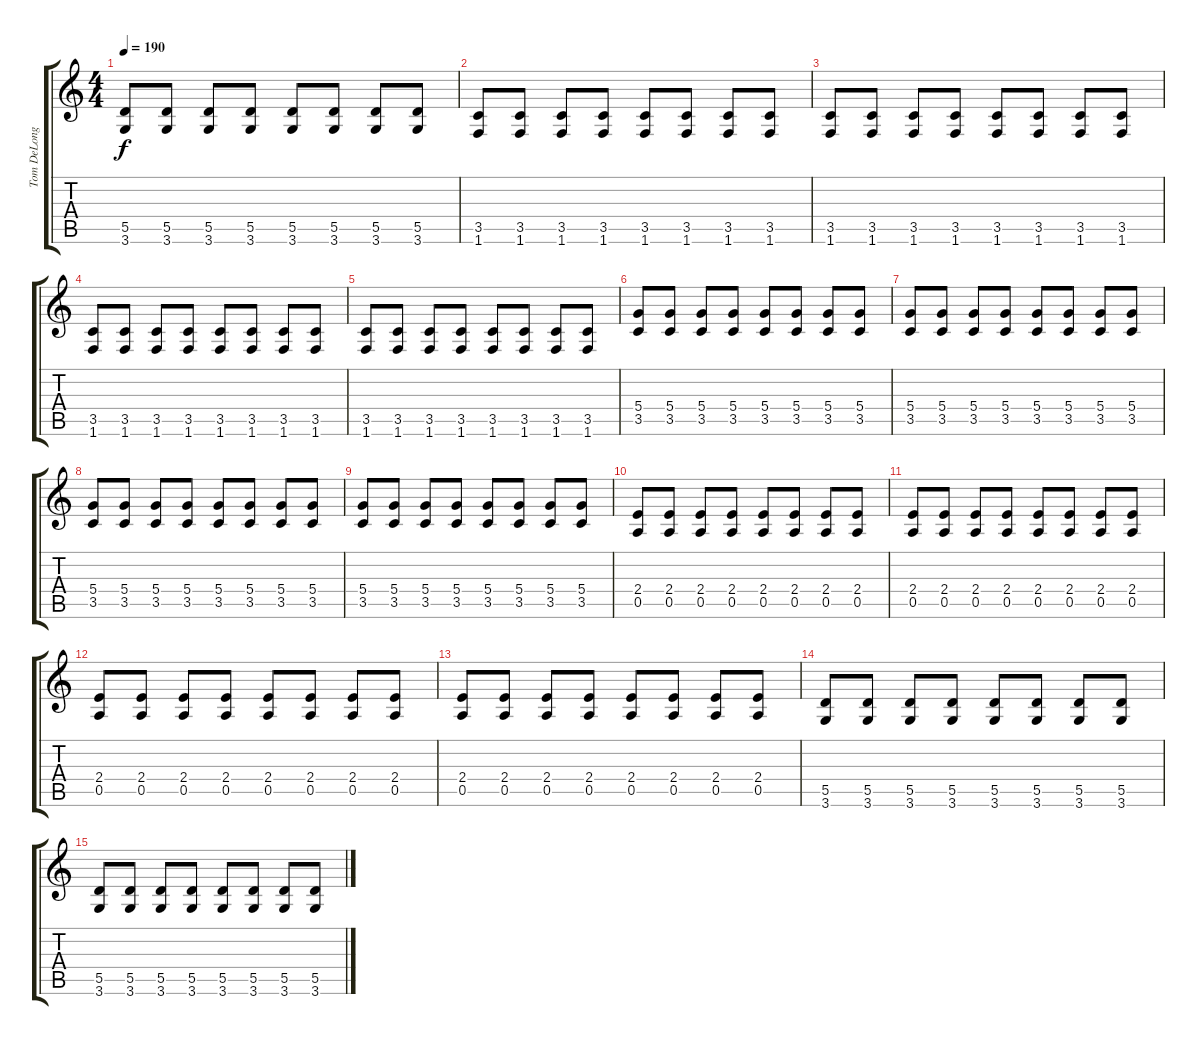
\track ("Tom DeLonge - Guitar 3" "Tom DeLong") {instrument overdrivenguitar}
\staff {score tabs}
\tuning (E4 B3 G3 D3 A2 E2) {hide}
\ts (4 4)
\tempo 190
\clef g2
\ks c
(5.5 3.6).8{dy f} (5.5 3.6).8 (5.5 3.6).8 (5.5 3.6).8 (5.5 3.6).8 (5.5 3.6).8 (5.5 3.6).8 (5.5 3.6).8 |
(3.5 1.6).8 (3.5 1.6).8 (3.5 1.6).8 (3.5 1.6).8 (3.5 1.6).8 (3.5 1.6).8 (3.5 1.6).8 (3.5 1.6).8 |
(3.5 1.6).8 (3.5 1.6).8 (3.5 1.6).8 (3.5 1.6).8 (3.5 1.6).8 (3.5 1.6).8 (3.5 1.6).8 (3.5 1.6).8 |
(3.5 1.6).8 (3.5 1.6).8 (3.5 1.6).8 (3.5 1.6).8 (3.5 1.6).8 (3.5 1.6).8 (3.5 1.6).8 (3.5 1.6).8 |
(3.5 1.6).8 (3.5 1.6).8 (3.5 1.6).8 (3.5 1.6).8 (3.5 1.6).8 (3.5 1.6).8 (3.5 1.6).8 (3.5 1.6).8 |
(5.4 3.5).8 (5.4 3.5).8 (5.4 3.5).8 (5.4 3.5).8 (5.4 3.5).8 (5.4 3.5).8 (5.4 3.5).8 (5.4 3.5).8 |
(5.4 3.5).8 (5.4 3.5).8 (5.4 3.5).8 (5.4 3.5).8 (5.4 3.5).8 (5.4 3.5).8 (5.4 3.5).8 (5.4 3.5).8 |
(5.4 3.5).8 (5.4 3.5).8 (5.4 3.5).8 (5.4 3.5).8 (5.4 3.5).8 (5.4 3.5).8 (5.4 3.5).8 (5.4 3.5).8 |
(5.4 3.5).8 (5.4 3.5).8 (5.4 3.5).8 (5.4 3.5).8 (5.4 3.5).8 (5.4 3.5).8 (5.4 3.5).8 (5.4 3.5).8 |
(2.4 0.5).8 (2.4 0.5).8 (2.4 0.5).8 (2.4 0.5).8 (2.4 0.5).8 (2.4 0.5).8 (2.4 0.5).8 (2.4 0.5).8 |
(2.4 0.5).8 (2.4 0.5).8 (2.4 0.5).8 (2.4 0.5).8 (2.4 0.5).8 (2.4 0.5).8 (2.4 0.5).8 (2.4 0.5).8 |
(2.4 0.5).8 (2.4 0.5).8 (2.4 0.5).8 (2.4 0.5).8 (2.4 0.5).8 (2.4 0.5).8 (2.4 0.5).8 (2.4 0.5).8 |
(2.4 0.5).8 (2.4 0.5).8 (2.4 0.5).8 (2.4 0.5).8 (2.4 0.5).8 (2.4 0.5).8 (2.4 0.5).8 (2.4 0.5).8 |
(5.5 3.6).8 (5.5 3.6).8 (5.5 3.6).8 (5.5 3.6).8 (5.5 3.6).8 (5.5 3.6).8 (5.5 3.6).8 (5.5 3.6).8 |
(5.5 3.6).8 (5.5 3.6).8 (5.5 3.6).8 (5.5 3.6).8 (5.5 3.6).8 (5.5 3.6).8 (5.5 3.6).8 (5.5 3.6).8
